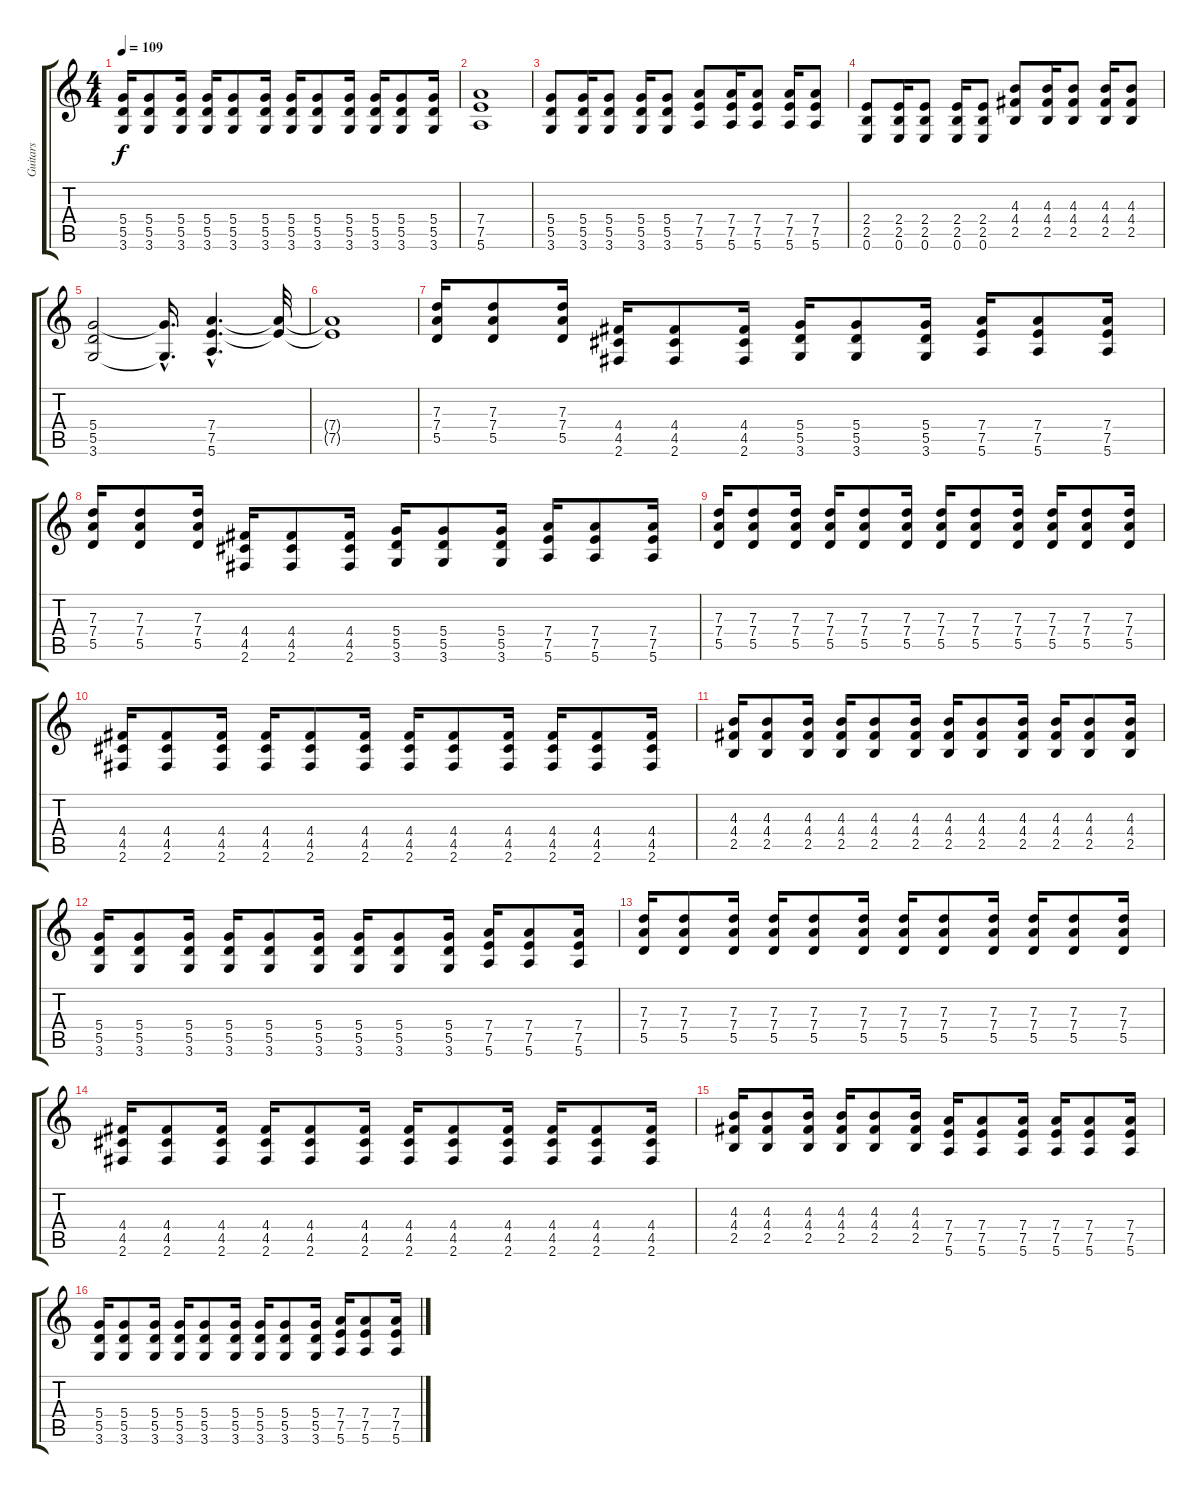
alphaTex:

\track ("Guitars" "Guitars") {instrument distortionguitar}
\staff {score tabs}
\tuning (E4 B3 G3 D3 A2 E2) {hide}
\ts (4 4)
\tempo 109
\clef g2
\ks c
(5.4 5.5 3.6).16{dy f} (5.4 5.5 3.6).8 (5.4 5.5 3.6).16 (5.4 5.5 3.6).16 (5.4 5.5 3.6).8 (5.4 5.5 3.6).16 (5.4 5.5 3.6).16 (5.4 5.5 3.6).8 (5.4 5.5 3.6).16 (5.4 5.5 3.6).16 (5.4 5.5 3.6).8 (5.4 5.5 3.6).16 |
(7.4 7.5 5.6).1 |
(5.4 5.5 3.6).8 (5.4 5.5 3.6).16 (5.4 5.5 3.6).8 (5.4 5.5 3.6).16 (5.4 5.5 3.6).8 (7.4 7.5 5.6).8 (7.4 7.5 5.6).16 (7.4 7.5 5.6).8 (7.4 7.5 5.6).16 (7.4 7.5 5.6).8 |
(2.4 2.5 0.6).8 (2.4 2.5 0.6).16 (2.4 2.5 0.6).8 (2.4 2.5 0.6).16 (2.4 2.5 0.6).8 (4.3 4.4 2.5).8 (4.3 4.4 2.5).16 (4.3 4.4 2.5).8 (4.3 4.4 2.5).16 (4.3 4.4 2.5).8 |
(5.4 5.5 3.6).2 (5.4{hac t} 3.6{hac t}).16{d} (7.4{hac} 7.5{hac} 5.6{hac}).4{d} (7.4{t} 7.5{t}).32 |
(7.4{t} 7.5{t}).1 |
(7.3 7.4 5.5).16 (7.3 7.4 5.5).8 (7.3 7.4 5.5).16 (4.4 4.5 2.6).16 (4.4 4.5 2.6).8 (4.4 4.5 2.6).16 (5.4 5.5 3.6).16 (5.4 5.5 3.6).8 (5.4 5.5 3.6).16 (7.4 7.5 5.6).16 (7.4 7.5 5.6).8 (7.4 7.5 5.6).16 |
(7.3 7.4 5.5).16 (7.3 7.4 5.5).8 (7.3 7.4 5.5).16 (4.4 4.5 2.6).16 (4.4 4.5 2.6).8 (4.4 4.5 2.6).16 (5.4 5.5 3.6).16 (5.4 5.5 3.6).8 (5.4 5.5 3.6).16 (7.4 7.5 5.6).16 (7.4 7.5 5.6).8 (7.4 7.5 5.6).16 |
(7.3 7.4 5.5).16 (7.3 7.4 5.5).8 (7.3 7.4 5.5).16 (7.3 7.4 5.5).16 (7.3 7.4 5.5).8 (7.3 7.4 5.5).16 (7.3 7.4 5.5).16 (7.3 7.4 5.5).8 (7.3 7.4 5.5).16 (7.3 7.4 5.5).16 (7.3 7.4 5.5).8 (7.3 7.4 5.5).16 |
(4.4 4.5 2.6).16 (4.4 4.5 2.6).8 (4.4 4.5 2.6).16 (4.4 4.5 2.6).16 (4.4 4.5 2.6).8 (4.4 4.5 2.6).16 (4.4 4.5 2.6).16 (4.4 4.5 2.6).8 (4.4 4.5 2.6).16 (4.4 4.5 2.6).16 (4.4 4.5 2.6).8 (4.4 4.5 2.6).16 |
(4.3 4.4 2.5).16 (4.3 4.4 2.5).8 (4.3 4.4 2.5).16 (4.3 4.4 2.5).16 (4.3 4.4 2.5).8 (4.3 4.4 2.5).16 (4.3 4.4 2.5).16 (4.3 4.4 2.5).8 (4.3 4.4 2.5).16 (4.3 4.4 2.5).16 (4.3 4.4 2.5).8 (4.3 4.4 2.5).16 |
(5.4 5.5 3.6).16 (5.4 5.5 3.6).8 (5.4 5.5 3.6).16 (5.4 5.5 3.6).16 (5.4 5.5 3.6).8 (5.4 5.5 3.6).16 (5.4 5.5 3.6).16 (5.4 5.5 3.6).8 (5.4 5.5 3.6).16 (7.4 7.5 5.6).16 (7.4 7.5 5.6).8 (7.4 7.5 5.6).16 |
(7.3 7.4 5.5).16 (7.3 7.4 5.5).8 (7.3 7.4 5.5).16 (7.3 7.4 5.5).16 (7.3 7.4 5.5).8 (7.3 7.4 5.5).16 (7.3 7.4 5.5).16 (7.3 7.4 5.5).8 (7.3 7.4 5.5).16 (7.3 7.4 5.5).16 (7.3 7.4 5.5).8 (7.3 7.4 5.5).16 |
(4.4 4.5 2.6).16 (4.4 4.5 2.6).8 (4.4 4.5 2.6).16 (4.4 4.5 2.6).16 (4.4 4.5 2.6).8 (4.4 4.5 2.6).16 (4.4 4.5 2.6).16 (4.4 4.5 2.6).8 (4.4 4.5 2.6).16 (4.4 4.5 2.6).16 (4.4 4.5 2.6).8 (4.4 4.5 2.6).16 |
(4.3 4.4 2.5).16 (4.3 4.4 2.5).8 (4.3 4.4 2.5).16 (4.3 4.4 2.5).16 (4.3 4.4 2.5).8 (4.3 4.4 2.5).16 (7.4 7.5 5.6).16 (7.4 7.5 5.6).8 (7.4 7.5 5.6).16 (7.4 7.5 5.6).16 (7.4 7.5 5.6).8 (7.4 7.5 5.6).16 |
(5.4 5.5 3.6).16 (5.4 5.5 3.6).8 (5.4 5.5 3.6).16 (5.4 5.5 3.6).16 (5.4 5.5 3.6).8 (5.4 5.5 3.6).16 (5.4 5.5 3.6).16 (5.4 5.5 3.6).8 (5.4 5.5 3.6).16 (7.4 7.5 5.6).16 (7.4 7.5 5.6).8 (7.4 7.5 5.6).16
